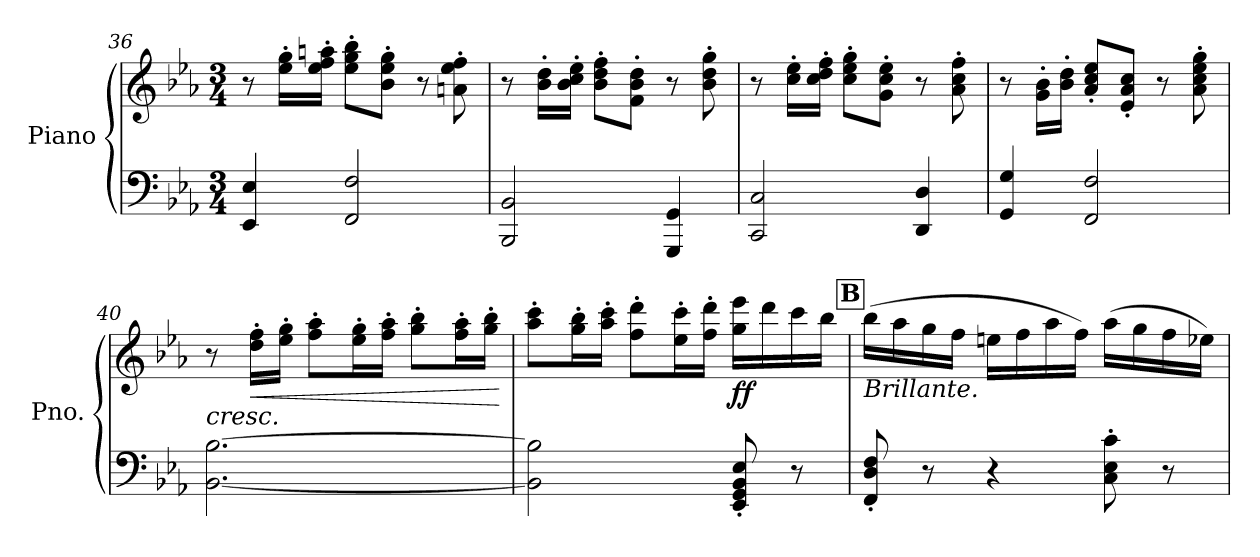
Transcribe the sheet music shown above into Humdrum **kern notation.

**kern	**kern	**dynam
*part1	*part1	*part1
*staff2	*staff1	*staff1/2
*I"Piano	*	*
*I'Pno.	*	*
*clefF4	*clefG2	*
*k[b-e-a-]	*k[b-e-a-]	*
*M3/4	*M3/4	*
=36	=36	=36
4EE-/ 4E-/	8r	.
.	16ee-\' 16gg\'LL	.
.	16ee-\' 16ff\' 16aan\'JJ	.
2FF/ 2F/	8ee-\' 8gg\' 8bb-\'L	.
.	8b-\' 8ee-\' 8gg\'J	.
.	8r	.
.	8an\' 8ee-\' 8ff\'	.
=37	=37	=37
2BBB-/ 2BB-/	8r	.
.	16b-\' 16dd\'LL	.
.	16b-\' 16cc\' 16ee-\'JJ	.
.	8b-\' 8dd\' 8ff\'L	.
.	8f\' 8b-\' 8dd\'J	.
4GGG/ 4GG/	8r	.
.	8b-\' 8dd\' 8gg\'	.
!!LO:PB:g=z
=38	=38	=38
2CC/ 2C/	8r	.
.	16cc\' 16ee-\'LL	.
.	16cc\' 16dd\' 16ff\'JJ	.
.	8cc\' 8ee-\' 8gg\'L	.
.	8g\' 8cc\' 8ee-\'J	.
4DD/ 4D/	8r	.
.	8a-\' 8cc\' 8ff\'	.
=39	=39	=39
4GG/ 4G/	8r	.
.	16g\' 16b-\'LL	.
.	16b-\' 16dd\'JJ	.
2FF/ 2F/	8a-/' 8cc/' 8ee-/'L	.
.	8e-/' 8a-/' 8cc/'J	.
.	8r	.
.	8a-\' 8cc\' 8ee-\' 8gg\'	.
=40	=40	=40
!	!LO:TX:b:i:t=cresc.	!
[2.BB-\ [2.B-\	8r	.
!	!	!LO:HP:b
.	16dd\' 16ff\'LL	<
.	16ee-\' 16gg\'JJ	.
.	8ff\' 8aa-\'L	.
.	16ee-\' 16gg\'L	.
.	16ff\' 16aa-\'JJ	.
.	8gg\' 8bb-\'L	.
.	16ff\' 16aa-\'L	.
.	16gg\' 16bb-\'JJ	.
.	.	[
=41	=41	=41
2BB-\] 2B-\]	8aa-\' 8ccc\'L	.
.	16gg\' 16bb-\'L	.
.	16aa-\' 16ccc\'JJ	.
.	8ff\' 8ddd\'L	.
.	16ee-\' 16ccc\'L	.
.	16ff\' 16ddd\'JJ	.
!	!	!LO:DY:b
8EE-/' 8GG/' 8BB-/' 8E-/'	16gg\ 16eee-\LL	ff
.	16ddd\	.
8r	16ccc\	.
.	16bb-\JJ	.
!!LO:LB:g=z
!!LO:REH:place=s1:a:B:fs=14:t=B
=42	=42	=42
!	!LO:TX:b:i:t=Brillante.	!
8FF/' 8D/' 8F/'	(>16bb-\LL	.
.	16aa-\	.
8r	16gg\	.
.	16ff\JJ	.
4r	16een\LL	.
.	16ff\	.
.	16aa-\	.
.	16ff\JJ)	.
8C\' 8E-\' 8c\'	(>16aa-\LL	.
.	16gg\	.
8r	16ff\	.
.	16ee-X\JJ)	.
=	=	=
*-	*-	*-
